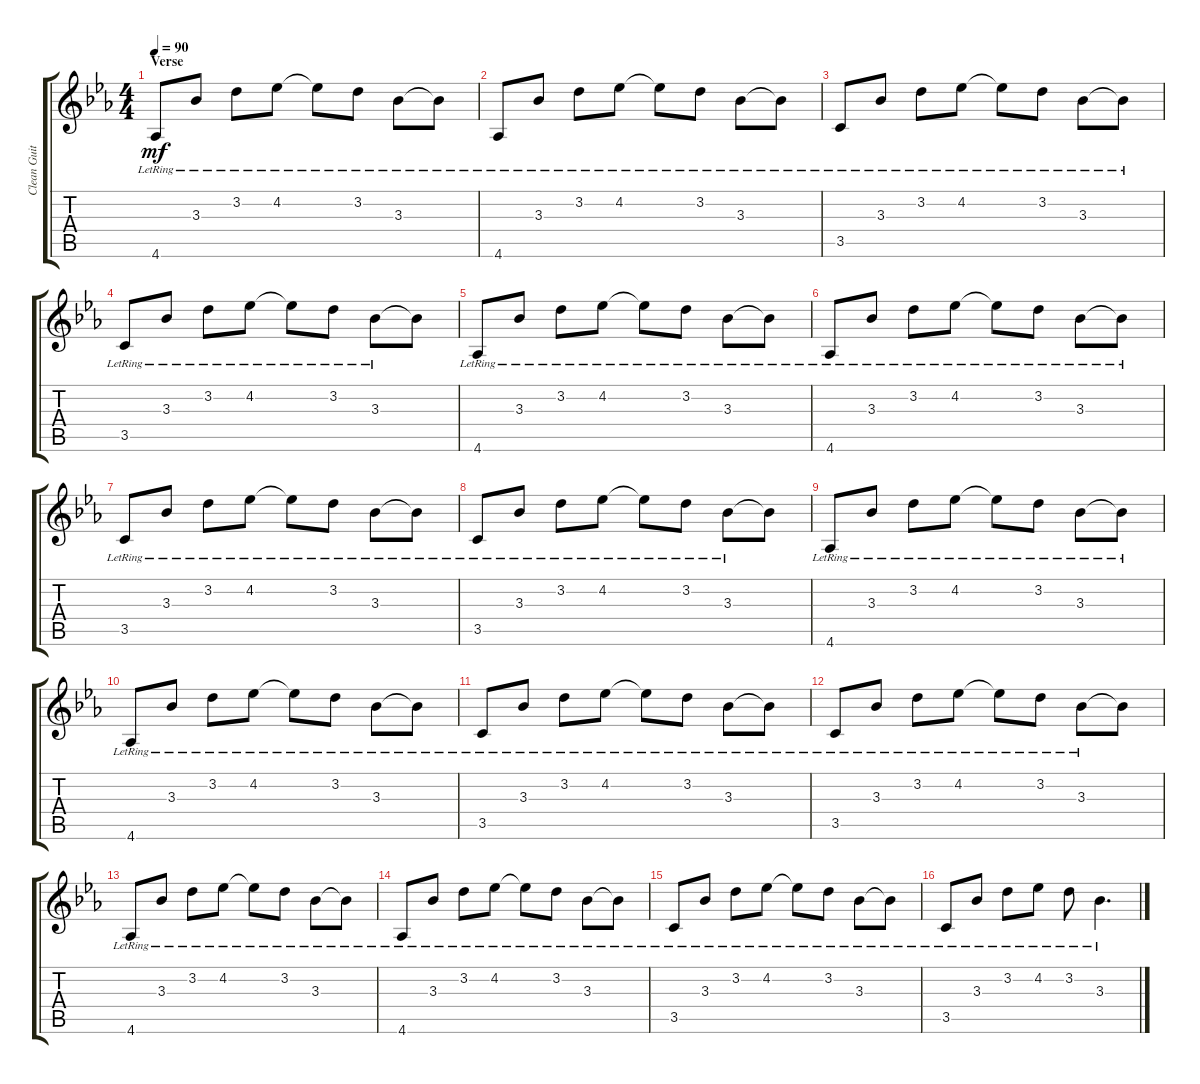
\track ("Clean Guitar 1" "Clean Guit") {instrument electricguitarclean}
\staff {score tabs}
\tuning (E4 B3 G3 D3 A2 E2) {hide}
\ts (4 4)
\section ("" "Verse")
\tempo 90
\clef g2
\ks cminor
4.6{lr}.8{dy mf} 3.3{lr}.8 3.2{lr}.8 4.2{lr}.8 4.2{lr t}.8 3.2{lr}.8 3.3{lr}.8 3.3{lr t}.8 |
4.6{lr}.8 3.3{lr}.8 3.2{lr}.8 4.2{lr}.8 4.2{lr t}.8 3.2{lr}.8 3.3{lr}.8 3.3{lr t}.8 |
3.5{lr}.8 3.3{lr}.8 3.2{lr}.8 4.2{lr}.8 4.2{lr t}.8 3.2{lr}.8 3.3{lr}.8 3.3{lr t}.8 |
3.5{lr}.8 3.3{lr}.8 3.2{lr}.8 4.2{lr}.8 4.2{lr t}.8 3.2{lr}.8 3.3{lr}.8 3.3{t}.8 |
4.6{lr}.8 3.3{lr}.8 3.2{lr}.8 4.2{lr}.8 4.2{lr t}.8 3.2{lr}.8 3.3{lr}.8 3.3{lr t}.8 |
4.6{lr}.8 3.3{lr}.8 3.2{lr}.8 4.2{lr}.8 4.2{lr t}.8 3.2{lr}.8 3.3{lr}.8 3.3{lr t}.8 |
3.5{lr}.8 3.3{lr}.8 3.2{lr}.8 4.2{lr}.8 4.2{lr t}.8 3.2{lr}.8 3.3{lr}.8 3.3{lr t}.8 |
3.5{lr}.8 3.3{lr}.8 3.2{lr}.8 4.2{lr}.8 4.2{lr t}.8 3.2{lr}.8 3.3{lr}.8 3.3{t}.8 |
4.6{lr}.8 3.3{lr}.8 3.2{lr}.8 4.2{lr}.8 4.2{lr t}.8 3.2{lr}.8 3.3{lr}.8 3.3{lr t}.8 |
4.6{lr}.8 3.3{lr}.8 3.2{lr}.8 4.2{lr}.8 4.2{lr t}.8 3.2{lr}.8 3.3{lr}.8 3.3{lr t}.8 |
3.5{lr}.8 3.3{lr}.8 3.2{lr}.8 4.2{lr}.8 4.2{lr t}.8 3.2{lr}.8 3.3{lr}.8 3.3{lr t}.8 |
3.5{lr}.8 3.3{lr}.8 3.2{lr}.8 4.2{lr}.8 4.2{lr t}.8 3.2{lr}.8 3.3{lr}.8 3.3{t}.8 |
4.6{lr}.8 3.3{lr}.8 3.2{lr}.8 4.2{lr}.8 4.2{lr t}.8 3.2{lr}.8 3.3{lr}.8 3.3{lr t}.8 |
4.6{lr}.8 3.3{lr}.8 3.2{lr}.8 4.2{lr}.8 4.2{lr t}.8 3.2{lr}.8 3.3{lr}.8 3.3{lr t}.8 |
3.5{lr}.8 3.3{lr}.8 3.2{lr}.8 4.2{lr}.8 4.2{lr t}.8 3.2{lr}.8 3.3{lr}.8 3.3{lr t}.8 |
3.5{lr}.8 3.3{lr}.8 3.2{lr}.8 4.2{lr}.8 3.2{lr}.8 3.3{lr}.4{d}
